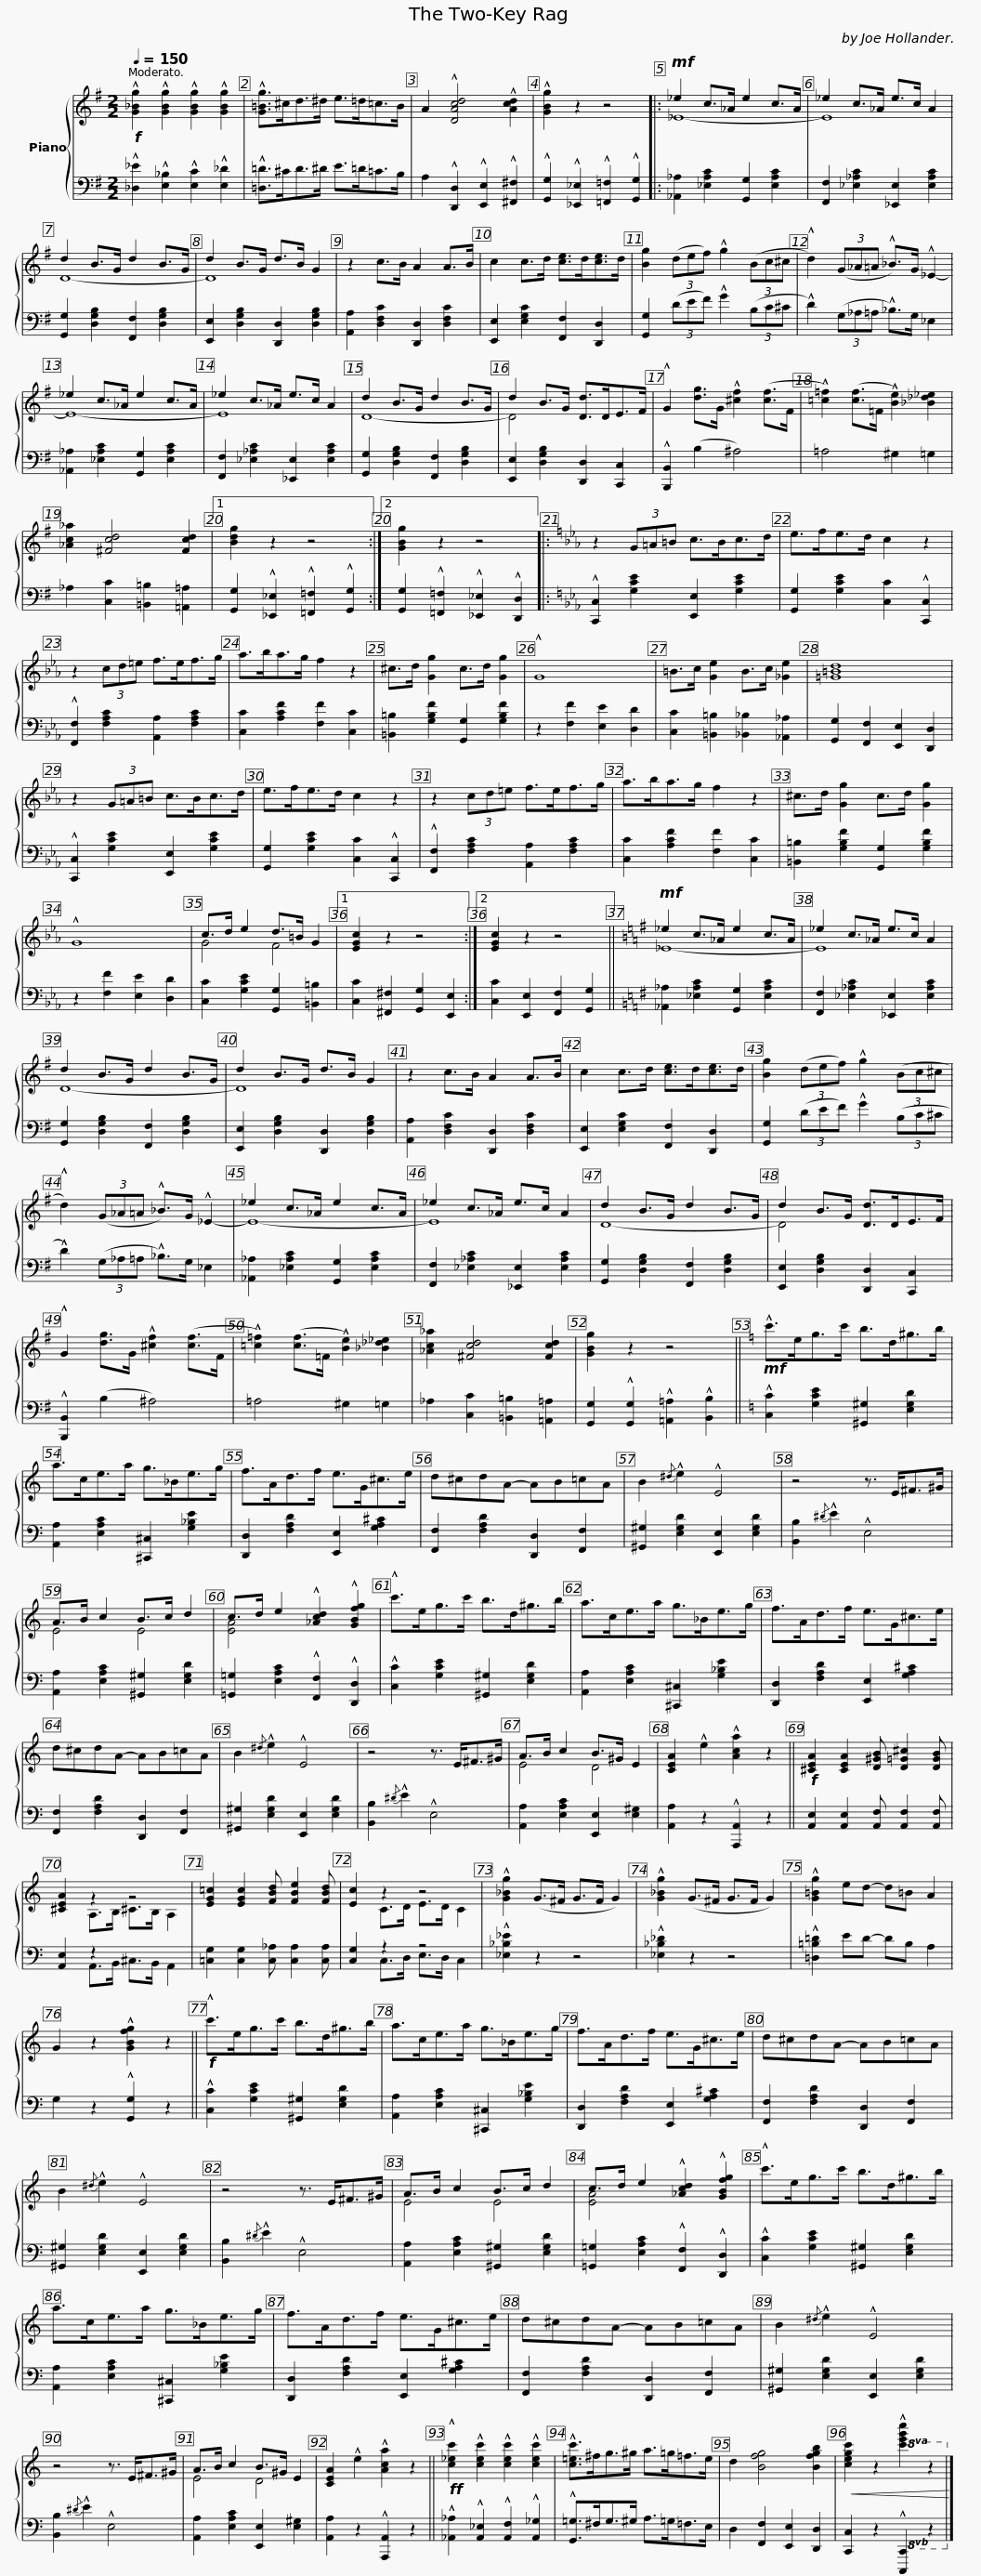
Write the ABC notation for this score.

X:1
%%score { ( 1 3 ) | ( 2 4 ) }
L:1/8
Q:1/4=150
M:2/2
I:linebreak $
K:G
V:1 treble
V:3 treble
V:2 bass
V:4 bass
V:1
!f! !^![G_Bg]2 !^![GBg]2 !^![GBg]2 !^![GBg]2 | !^![G=Bg]>^cd>^d e>=d=c>B | A2 !^![DAcd]4 !^![Acd]2 | !^![GBg]2 z2 z4 |:$!mf! _e2 c>_A e2 c>A | %5
 _e2 c>_A e>c A2 | d2 B>G d2 B>G | d2 B>G d>B G2 |$ z2 c>B A2 A>B | c2 c>d [ce]>d[ce]>d | %10
 [Bg]2 (3(def) !^!g2 (3(Bc^c | !^!d2) (3(G_A=A !^!_B>)G !^!_E2- |$ _e2 c>_A e2 c>A | _e2 c>_A e>c A2 | d2 B>G d2 B>G | %15
 d2 B>G [Dd]>DE>F |$ !^!G2 [dg]>G !^![^cf]2 ([cf]>F | !^![=c=f]2) ([cf]>=F !^![Be]2) [_B_d_e]2 | [_Ac_a]2 [^Fcd]4 [Fcd]2 |1 [Bdg]2 z2 z4 :|2 %20
 [GBg]2 z2 z4 |:$[K:Eb] z2 (3G=A=B c>Bc>d | e>fe>d c2 z2 | z2 (3cd=e f>ef>g |$ a>ba>g f2 z2 | %25
 ^c>d [Gg]2 c>d [Gg]2 | !^!G8 | =B>c [Ge]2 B>c [_Ge]2 |$ [=G=Bd]8 | z2 (3G=A=B c>Bc>d | %30
 e>fe>d c2 z2 |$ z2 (3cd=e f>ef>g | a>ba>g f2 z2 | ^c>d [Gg]2 c>d [Gg]2 |$ !^!G8 | %35
 c>d e2 d>=B G2 |1 [EGc]2 z2 z4 :|2 [EGc]2 z2 z4 ||$[K:G]!mf! _e2 c>_A e2 c>A | _e2 c>_A e>c A2 | %40
 d2 B>G d2 B>G | d2 B>G d>B G2 |$ z2 c>B A2 A>B | c2 c>d [ce]>d[ce]>d | [Bg]2 (3(def) !^!g2 (3(Bc^c | %45
 !^!d2) (3(G_A=A !^!_B>)G !^!_E2- |$ _e2 c>_A e2 c>A | _e2 c>_A e>c A2 | d2 B>G d2 B>G | d2 B>G [Dd]>DE>F |$ %50
 !^!G2 [dg]>G !^![^cf]2 ([cf]>F | !^![=c=f]2) ([cf]>=F !^![Be]2) [_B_d_e]2 | [_Ac_a]2 [^Fcd]4 [Fcd]2 | [GBg]2 z2 z4 ||$[K:C]!mf! !^!c'>eg>c' b>d^g>b | %55
 a>ce>a g>_Be>g | f>Ad>f e>G^c>e | d^cdA- AB=cA |$ B2{/^d} !^!e2 !^!E4 | z4 z3/2 E<^F^G/ | %60
 A>B c2 B>c d2 | c>d e2 !^![_Acd]2 !^![GBfg]2 |$ !^!c'>eg>c' b>d^g>b | a>ce>a g>_Be>g | f>Ad>f e>G^c>e | %65
 d^cdA- AB=cA |$ B2{/^d} !^!e2 !^!E4 | z4 z3/2 E<^F^G/ | A>B c2 B>^G E2 | [CEA]2 !^!e2 !^![Aca]2 z2 ||$ %70
!f! [^CEA]2 [CEA]2 [D^GB] [D=G^c]2 [DGB] | [^CEA]2 z2 z4 | [EG=c]2 [EGc]2 [FBd] [FBe]2 [FBd] | [Ec]2 z2 z4 |$ !^![G_Bg]2 (G>^F G>F G2) | %75
 !^![G_Bg]2 (G>^F G>F G2) | !^![G=Bg]2 ed- d=B A2 | G2 z2 !^![GBfg]2 z2 ||$!f! !^!c'>eg>c' b>d^g>b | a>ce>a g>_Be>g | %80
 f>Ad>f e>G^c>e | d^cdA- AB=cA |$ B2{/^d} !^!e2 !^!E4 | z4 z3/2 E<^F^G/ | A>B c2 B>c d2 | %85
 c>d e2 !^![_Acd]2 !^![GBfg]2 |$ !^!c'>eg>c' b>d^g>b | a>ce>a g>_Be>g | f>Ad>f e>G^c>e | d^cdA- AB=cA |$ %90
 B2{/^d} !^!e2 !^!E4 | z4 z3/2 E<^F^G/ | A>B c2 B>^G E2 | [CEA]2 !^!e2 !^![Aca]2 z2 ||$!ff! !^![c_ec']2 !^![cec']2 !^![cec']2 !^![cec']2 | %95
 !^![c=ec']>^fg>^g a>=g=f>e | d2 [Bfg]4 [Bfgb]2 |!<(! [cegc']2 z2!8va(! !^![c'e'g'c'']2 z2!<)!!8va)! |] %98
V:2
 !^![_D,_E]2 !^![E,_B,]2 !^![E,C]2 !^![E,_D]2 | !^![=D,=D]>^CD>^D E>=D=C>B, | A,2 !^![D,,D,]2 !^![E,,E,]2 !^![^F,,^F,]2 | !^![G,,G,]2 !^![_E,,_E,]2 !^![=F,,=F,]2 !^![G,,G,]2 |:$ [_A,,_A,]2 [_E,A,C]2 [G,,G,]2 [E,A,C]2 | %5
 [F,,F,]2 [_E,_A,C]2 [_E,,E,]2 [E,A,C]2 | [G,,G,]2 [D,G,B,]2 [F,,F,]2 [D,G,B,]2 | [E,,E,]2 [D,G,B,]2 [D,,D,]2 [D,G,B,]2 |$ [A,,A,]2 [D,F,C]2 [D,,D,]2 [D,F,C]2 | [E,,E,]2 [E,G,C]2 [F,,F,]2 [D,,D,]2 | %10
 [G,,G,]2 (3(DEF) !^!G2 (3(B,C^C | !^!D2) (3(G,_A,=A, !^!_B,>)G, _E,2 |$ [_A,,_A,]2 [_E,A,C]2 [G,,G,]2 [E,A,C]2 | [F,,F,]2 [_E,_A,C]2 [_E,,E,]2 [E,A,C]2 | [G,,G,]2 [D,G,B,]2 [F,,F,]2 [D,G,B,]2 | %15
 [E,,E,]2 [D,G,B,]2 [D,,D,]2 [C,,C,]2 |$ !^![B,,,B,,]2 (B,2 ^A,4) | =A,4 ^G,2 =G,2 | _A,2 [C,C]2 [=B,,=B,]2 [=A,,=A,]2 |1 [G,,G,]2 !^![_E,,_E,]2 !^![=F,,=F,]2 !^![G,,G,]2 :|2 %20
 [G,,G,]2 !^![=F,,=F,]2 !^![_E,,_E,]2 !^![D,,D,]2 |:$[K:Eb] !^![C,,C,]2 [G,CE]2 [E,,E,]2 [G,CE]2 | [G,,G,]2 [G,CE]2 [C,C]2 !^![C,,C,]2 | !^![F,,F,]2 [F,A,C]2 [A,,A,]2 [F,A,C]2 |$ [C,C]2 [A,CF]2 [F,F]2 [C,C]2 | %25
 [=B,,=B,]2 [G,B,F]2 [G,,G,]2 [G,B,F]2 | z2 [F,F]2 [E,E]2 [D,D]2 | [C,C]2 [=B,,=B,]2 [_B,,_B,]2 [_A,,_A,]2 |$ [G,,G,]2 [F,,F,]2 [E,,E,]2 [D,,D,]2 | !^![C,,C,]2 [G,CE]2 [E,,E,]2 [G,CE]2 | %30
 [G,,G,]2 [G,CE]2 [C,C]2 !^![C,,C,]2 |$ !^![F,,F,]2 [F,A,C]2 [A,,A,]2 [F,A,C]2 | [C,C]2 [A,CF]2 [F,F]2 [C,C]2 | [=B,,=B,]2 [G,B,F]2 [G,,G,]2 [G,B,F]2 |$ z2 [F,F]2 [E,E]2 [D,D]2 | %35
 [C,C]2 [G,CE]2 [G,,G,]2 [=B,,=B,]2 |1 [C,C]2 [^F,,^F,]2 [G,,G,]2 [E,,E,]2 :|2 [C,C]2 [E,,E,]2 [F,,F,]2 [G,,G,]2 ||$[K:G] [_A,,_A,]2 [_E,A,C]2 [G,,G,]2 [E,A,C]2 | [F,,F,]2 [_E,_A,C]2 [_E,,E,]2 [E,A,C]2 | %40
 [G,,G,]2 [D,G,B,]2 [F,,F,]2 [D,G,B,]2 | [E,,E,]2 [D,G,B,]2 [D,,D,]2 [D,G,B,]2 |$ [A,,A,]2 [D,F,C]2 [D,,D,]2 [D,F,C]2 | [E,,E,]2 [E,G,C]2 [F,,F,]2 [D,,D,]2 | [G,,G,]2 (3(DEF) !^!G2 (3(B,C^C | %45
 !^!D2) (3(G,_A,=A, !^!_B,>)G, _E,2 |$ [_A,,_A,]2 [_E,A,C]2 [G,,G,]2 [E,A,C]2 | [F,,F,]2 [_E,_A,C]2 [_E,,E,]2 [E,A,C]2 | [G,,G,]2 [D,G,B,]2 [F,,F,]2 [D,G,B,]2 | [E,,E,]2 [D,G,B,]2 [D,,D,]2 [C,,C,]2 |$ %50
 !^![B,,,B,,]2 (B,2 ^A,4) | =A,4 ^G,2 =G,2 | _A,2 [C,C]2 [=B,,=B,]2 [=A,,=A,]2 | [G,,G,]2 !^![G,,G,]2 !^![=A,,=A,]2 !^![B,,B,]2 ||$[K:C] !^![C,C]2 [G,CE]2 [^G,,^G,]2 [E,G,D]2 | %55
 [A,,A,]2 [E,A,C]2 [^C,,^C,]2 [G,_B,E]2 | [D,,D,]2 [F,A,D]2 [E,,E,]2 [G,A,^C]2 | [F,,F,]2 [F,A,D]2 [D,,D,]2 [F,,F,]2 |$ [^G,,^G,]2 [E,G,D]2 [E,,E,]2 [E,G,D]2 | [B,,B,]2{/^D} !^!E2 !^!E,4 | %60
 [A,,A,]2 [E,A,C]2 [^G,,^G,]2 [E,G,D]2 | [=G,,=G,]2 [E,A,C]2 !^![F,,F,]2 !^![D,,D,]2 |$ !^![C,C]2 [G,CE]2 [^G,,^G,]2 [E,G,D]2 | [A,,A,]2 [E,A,C]2 [^C,,^C,]2 [G,_B,E]2 | [D,,D,]2 [F,A,D]2 [E,,E,]2 [G,A,^C]2 | %65
 [F,,F,]2 [F,A,D]2 [D,,D,]2 [F,,F,]2 |$ [^G,,^G,]2 [E,G,D]2 [E,,E,]2 [E,G,D]2 | [B,,B,]2{/^D} !^!E2 !^!E,4 | [A,,A,]2 [E,A,C]2 [E,,E,]2 [E,^G,]2 | [A,,A,]2 z2 !^![A,,,A,,]2 z2 ||$ %70
 [A,,E,]2 [A,,E,]2 [A,,F,] [A,,F,]2 [A,,F,] | [A,,E,]2 z2 x4 | [=C,G,]2 [C,G,]2 [C,_A,] [C,A,]2 [C,A,] | [C,G,]2 z2 z4 |$ !^![_E,_B,_E]2 z2 z4 | %75
 !^![_E,_B,_D]2 z2 z4 | !^![=D,=B,=D]2 ED- DB, A,2 | G,2 z2 !^![G,,G,]2 z2 ||$ !^![C,C]2 [G,CE]2 [^G,,^G,]2 [E,G,D]2 | [A,,A,]2 [E,A,C]2 [^C,,^C,]2 [G,_B,E]2 | %80
 [D,,D,]2 [F,A,D]2 [E,,E,]2 [G,A,^C]2 | [F,,F,]2 [F,A,D]2 [D,,D,]2 [F,,F,]2 |$ [^G,,^G,]2 [E,G,D]2 [E,,E,]2 [E,G,D]2 | [B,,B,]2{/^D} !^!E2 !^!E,4 | [A,,A,]2 [E,A,C]2 [^G,,^G,]2 [E,G,D]2 | %85
 [=G,,=G,]2 [E,A,C]2 !^![F,,F,]2 !^![D,,D,]2 |$ !^![C,C]2 [G,CE]2 [^G,,^G,]2 [E,G,D]2 | [A,,A,]2 [E,A,C]2 [^C,,^C,]2 [G,_B,E]2 | [D,,D,]2 [F,A,D]2 [E,,E,]2 [G,A,^C]2 | [F,,F,]2 [F,A,D]2 [D,,D,]2 [F,,F,]2 |$ %90
 [^G,,^G,]2 [E,G,D]2 [E,,E,]2 [E,G,D]2 | [B,,B,]2{/^D} !^!E2 !^!E,4 | [A,,A,]2 [E,A,C]2 [E,,E,]2 [E,^G,]2 | [A,,A,]2 z2 !^![A,,,A,,]2 z2 ||$ !^![_A,,_A,]2 !^![A,,_E,]2 !^![A,,F,]2 !^![A,,_G,]2 | %95
 !^![G,,=G,]>^F,G,>^G, A,>=G,=F,>E, | D,2 [F,,F,]2 [E,,E,]2 [D,,D,]2 | [C,,C,]2 z2!8vb(! !^![C,,,C,,]2 z2!8vb)! |] %98
V:3
 x8 | x8 | x8 | x8 |:$ _E8- | %5
 E8 | D8- | D8 |$ x8 | x8 | %10
 x8 | x8 |$ E8- | E8 | D8- | %15
 D4- x4 |$ x8 | x8 | x8 |1 x8 :|2 %20
 x8 |:$[K:Eb] x8 | x8 | x8 |$ x8 | %25
 x8 | x8 | x8 |$ x8 | x8 | %30
 x8 |$ x8 | x8 | x8 |$ x8 | %35
 G4 F4 |1 x8 :|2 x8 ||$[K:G] _E8- | E8 | %40
 D8- | D8 |$ x8 | x8 | x8 | %45
 x8 |$ E8- | E8 | D8- | D4- x4 |$ %50
 x8 | x8 | x8 | x8 ||$[K:C] x8 | %55
 x8 | x8 | x8 |$ x8 | x8 | %60
 E4 E4 | [EA]4 x4 |$ x8 | x8 | x8 | %65
 x8 |$ x8 | x8 | E4 D4 | x8 ||$ %70
 x8 | x2 A,>B, ^C>B, A,2 | x8 | x2 C>D E>D C2 |$ x8 | %75
 x8 | x8 | x8 ||$ x8 | x8 | %80
 x8 | x8 |$ x8 | x8 | E4 E4 | %85
 [EA]4 x4 |$ x8 | x8 | x8 | x8 |$ %90
 x8 | x8 | E4 D4 | x8 ||$ x8 | %95
 x8 | x8 | x4!8va(! x4!8va)! |] %98
V:4
 x8 | x8 | x8 | x8 |:$ x8 | %5
 x8 | x8 | x8 |$ x8 | x8 | %10
 x8 | x8 |$ x8 | x8 | x8 | %15
 x8 |$ x8 | x8 | x8 |1 x8 :|2 %20
 x8 |:$[K:Eb] x8 | x8 | x8 |$ x8 | %25
 x8 | x8 | x8 |$ x8 | x8 | %30
 x8 |$ x8 | x8 | x8 |$ x8 | %35
 x8 |1 x8 :|2 x8 ||$[K:G] x8 | x8 | %40
 x8 | x8 |$ x8 | x8 | x8 | %45
 x8 |$ x8 | x8 | x8 | x8 |$ %50
 x8 | x8 | x8 | x8 ||$[K:C] x8 | %55
 x8 | x8 | x8 |$ x8 | x8 | %60
 x8 | x8 |$ x8 | x8 | x8 | %65
 x8 |$ x8 | x8 | x8 | x8 ||$ %70
 x8 | x2 A,,>B,, ^C,>B,, A,,2 | x8 | x2 C,>D, E,>D, C,2 |$ x8 | %75
 x8 | x8 | x8 ||$ x8 | x8 | %80
 x8 | x8 |$ x8 | x8 | x8 | %85
 x8 |$ x8 | x8 | x8 | x8 |$ %90
 x8 | x8 | x8 | x8 ||$ x8 | %95
 x8 | x8 | x4!8vb(! x4!8vb)! |] %98
